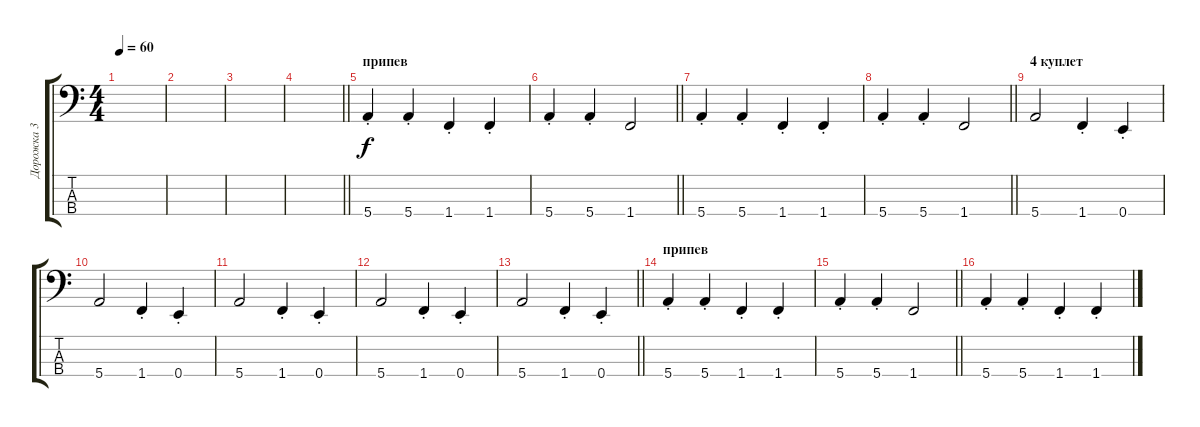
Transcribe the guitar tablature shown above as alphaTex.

\track ("Дорожка 3" "Дорожка 3") {instrument slapbass1}
\staff {score tabs}
\tuning (G2 D2 A1 E1) {hide}
\ts (4 4)
\tempo 60
\clef f4
\ks c
|
|
|
\barLineRight lightlight
|
\section ("" "припев")
5.4{st}.4 5.4{st}.4 1.4{st}.4 1.4{st}.4 |
\barLineRight lightlight
5.4{st}.4 5.4{st}.4 1.4.2 |
5.4{st}.4 5.4{st}.4 1.4{st}.4 1.4{st}.4 |
\barLineRight lightlight
5.4{st}.4 5.4{st}.4 1.4.2 |
\section ("" "4 куплет")
5.4.2 1.4{st}.4 0.4{st}.4 |
5.4.2 1.4{st}.4 0.4{st}.4 |
5.4.2 1.4{st}.4 0.4{st}.4 |
5.4.2 1.4{st}.4 0.4{st}.4 |
\barLineRight lightlight
5.4.2 1.4{st}.4 0.4{st}.4 |
\section ("" "припев")
5.4{st}.4 5.4{st}.4 1.4{st}.4 1.4{st}.4 |
\barLineRight lightlight
5.4{st}.4 5.4{st}.4 1.4.2 |
5.4{st}.4 5.4{st}.4 1.4{st}.4 1.4{st}.4
